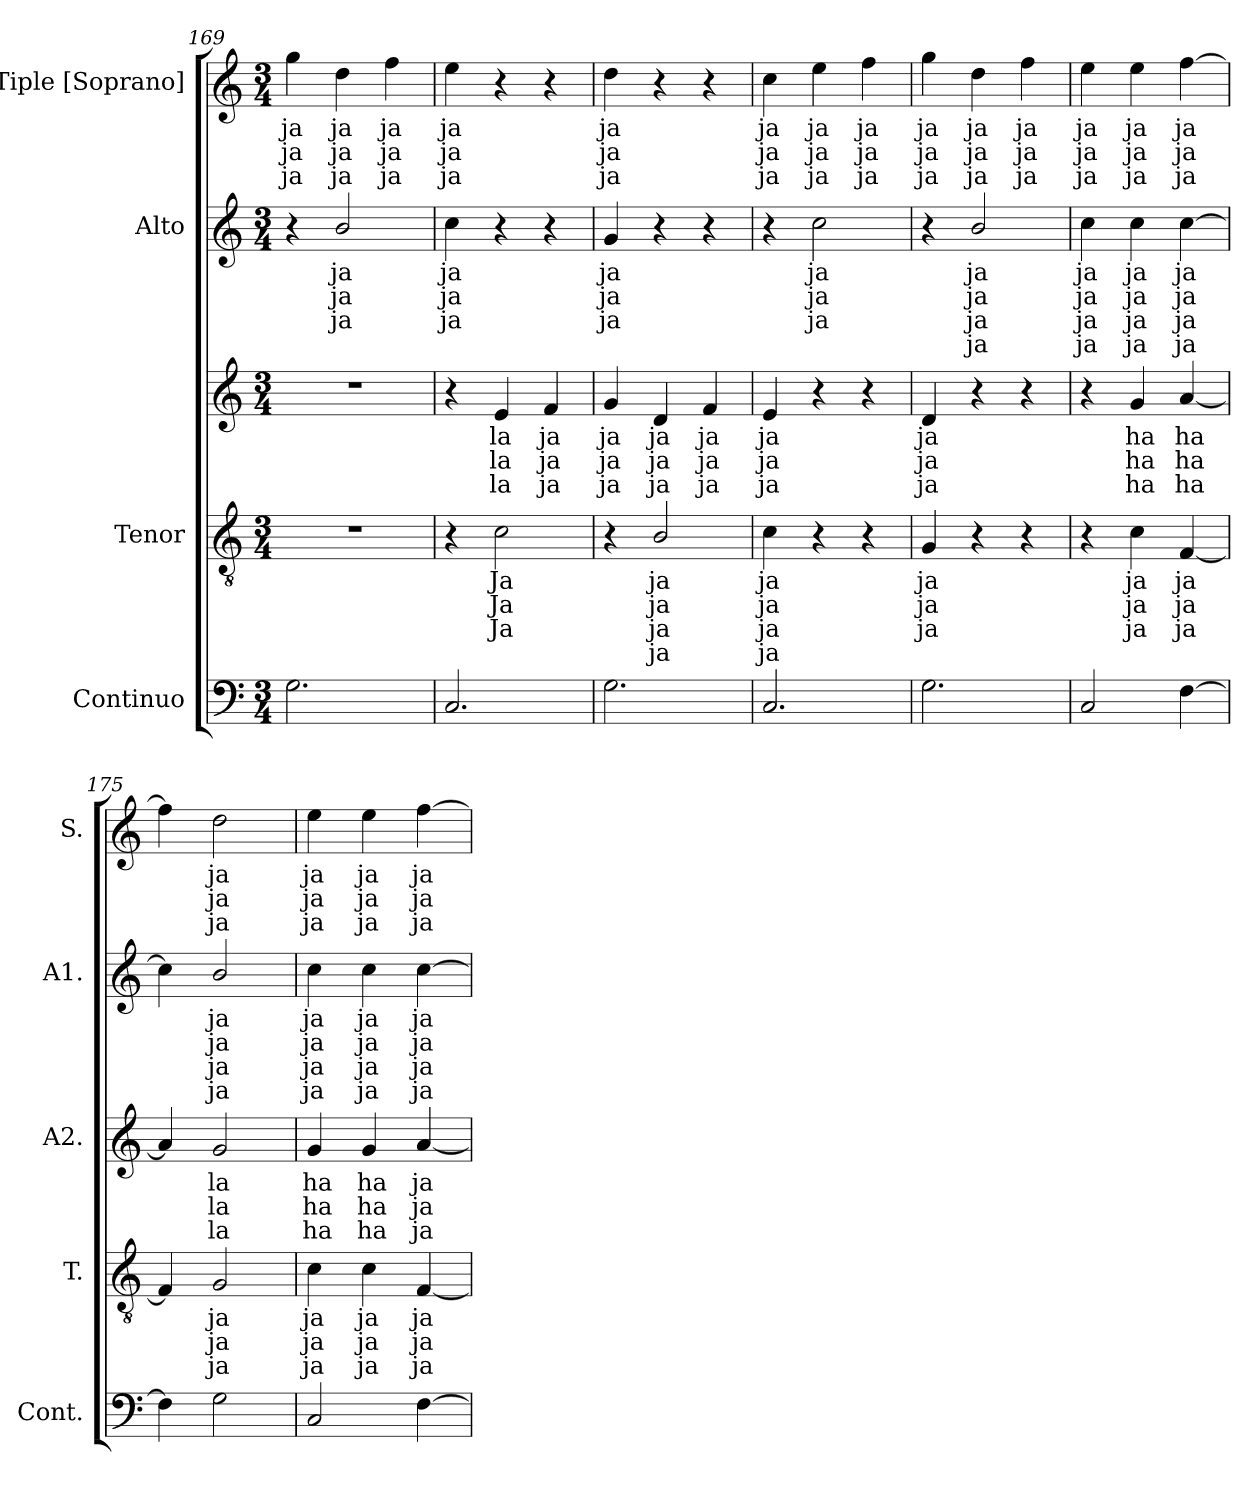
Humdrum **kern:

**kern	**kern	**text	**text	**text	**text	**kern	**text	**text	**text	**kern	**text	**text	**text	**text	**kern	**text	**text	**text
*part5	*part4	*part4	*part4	*part4	*part4	*part3	*part3	*part3	*part3	*part2	*part2	*part2	*part2	*part2	*part1	*part1	*part1	*part1
*staff5	*staff4	*staff4	*staff4	*staff4	*staff4	*staff3	*staff3	*staff3	*staff3	*staff2	*staff2	*staff2	*staff2	*staff2	*staff1	*staff1	*staff1	*staff1
*I"Continuo	*I"Tenor	*	*	*	*	*I""Tenor"  [Alto 2]	*	*	*	*I"Alto	*	*	*	*	*I"Tiple [Soprano]	*	*	*
*I'Cont.	*I'T.	*	*	*	*	*I'A2.	*	*	*	*I'A1.	*	*	*	*	*I'S.	*	*	*
*clefF4	*clefGv2	*	*	*	*	*clefG2	*	*	*	*clefG2	*	*	*	*	*clefG2	*	*	*
*	*ITrd7c12	*	*	*	*	*	*	*	*	*	*	*	*	*	*	*	*	*
*k[]	*k[]	*	*	*	*	*k[]	*	*	*	*k[]	*	*	*	*	*k[]	*	*	*
*C:	*C:	*	*	*	*	*C:	*	*	*	*C:	*	*	*	*	*C:	*	*	*
*M3/4	*M3/4	*	*	*	*	*M3/4	*	*	*	*M3/4	*	*	*	*	*M3/4	*	*	*
=169	=169	=169	=169	=169	=169	=169	=169	=169	=169	=169	=169	=169	=169	=169	=169	=169	=169	=169
!	!LO:N:vis=1	!	!	!	!	!LO:N:vis=1	!	!	!	!	!	!	!	!	!	!	!	!
!	!	!	!	!	!	!	!	!	!	!	!	!	!	!	!	!LO:LY:b:color=#000000	!LO:LY:b:color=#000000	!LO:LY:b:color=#000000
2.Gi\	2.r	.	.	.	.	2.r	.	.	.	4r	.	.	.	.	4ggi\	ja	ja	ja
!	!	!	!	!	!	!	!	!	!	!	!LO:LY:b:color=#000000	!LO:LY:b:color=#000000	!LO:LY:b:color=#000000	!	!	!	!	!
!	!	!	!	!	!	!	!	!	!	!	!	!	!	!	!	!LO:LY:b:color=#000000	!LO:LY:b:color=#000000	!LO:LY:b:color=#000000
.	.	.	.	.	.	.	.	.	.	2bi/	ja	ja	ja	.	4ddi\	ja	ja	ja
!	!	!	!	!	!	!	!	!	!	!	!	!	!	!	!	!LO:LY:b:color=#000000	!LO:LY:b:color=#000000	!LO:LY:b:color=#000000
.	.	.	.	.	.	.	.	.	.	.	.	.	.	.	4ffi\	ja	ja	ja
=170	=170	=170	=170	=170	=170	=170	=170	=170	=170	=170	=170	=170	=170	=170	=170	=170	=170	=170
!	!	!	!	!	!	!	!	!	!	!	!LO:LY:b:color=#000000	!LO:LY:b:color=#000000	!LO:LY:b:color=#000000	!	!	!	!	!
!	!	!	!	!	!	!	!	!	!	!	!	!	!	!	!	!LO:LY:b:color=#000000	!LO:LY:b:color=#000000	!LO:LY:b:color=#000000
2.Ci/	4r	.	.	.	.	4r	.	.	.	4cci\	ja	ja	ja	.	4eei\	ja	ja	ja
!	!	!LO:LY:b:color=#000000	!LO:LY:b:color=#000000	!LO:LY:b:color=#000000	!	!	!	!	!	!	!	!	!	!	!	!	!	!
!	!	!	!	!	!	!	!LO:LY:b:color=#000000	!LO:LY:b:color=#000000	!LO:LY:b:color=#000000	!	!	!	!	!	!	!	!	!
.	2Ci\	Ja	Ja	Ja	.	4ei/	la	la	la	4r	.	.	.	.	4r	.	.	.
!	!	!	!	!	!	!	!LO:LY:b:color=#000000	!LO:LY:b:color=#000000	!LO:LY:b:color=#000000	!	!	!	!	!	!	!	!	!
.	.	.	.	.	.	4fi/	ja	ja	ja	4r	.	.	.	.	4r	.	.	.
!!LO:LB:g=z
=171	=171	=171	=171	=171	=171	=171	=171	=171	=171	=171	=171	=171	=171	=171	=171	=171	=171	=171
!	!	!	!	!	!	!	!LO:LY:b:color=#000000	!LO:LY:b:color=#000000	!LO:LY:b:color=#000000	!	!	!	!	!	!	!	!	!
!	!	!	!	!	!	!	!	!	!	!	!LO:LY:b:color=#000000	!LO:LY:b:color=#000000	!LO:LY:b:color=#000000	!	!	!	!	!
!	!	!	!	!	!	!	!	!	!	!	!	!	!	!	!	!LO:LY:b:color=#000000	!LO:LY:b:color=#000000	!LO:LY:b:color=#000000
2.Gi\	4r	.	.	.	.	4gi/	ja	ja	ja	4gi/	ja	ja	ja	.	4ddi\	ja	ja	ja
!	!	!LO:LY:b:color=#000000	!LO:LY:b:color=#000000	!LO:LY:b:color=#000000	!LO:LY:b:color=#000000	!	!	!	!	!	!	!	!	!	!	!	!	!
!	!	!	!	!	!	!	!LO:LY:b:color=#000000	!LO:LY:b:color=#000000	!LO:LY:b:color=#000000	!	!	!	!	!	!	!	!	!
.	2BBi/	ja	ja	ja	ja	4di/	ja	ja	ja	4r	.	.	.	.	4r	.	.	.
!	!	!	!	!	!	!	!LO:LY:b:color=#000000	!LO:LY:b:color=#000000	!LO:LY:b:color=#000000	!	!	!	!	!	!	!	!	!
.	.	.	.	.	.	4fi/	ja	ja	ja	4r	.	.	.	.	4r	.	.	.
=172	=172	=172	=172	=172	=172	=172	=172	=172	=172	=172	=172	=172	=172	=172	=172	=172	=172	=172
!	!	!LO:LY:b:color=#000000	!LO:LY:b:color=#000000	!LO:LY:b:color=#000000	!LO:LY:b:color=#000000	!	!	!	!	!	!	!	!	!	!	!	!	!
!	!	!	!	!	!	!	!LO:LY:b:color=#000000	!LO:LY:b:color=#000000	!LO:LY:b:color=#000000	!	!	!	!	!	!	!	!	!
!	!	!	!	!	!	!	!	!	!	!	!	!	!	!	!	!LO:LY:b:color=#000000	!LO:LY:b:color=#000000	!LO:LY:b:color=#000000
2.Ci/	4Ci\	ja	ja	ja	ja	4ei/	ja	ja	ja	4r	.	.	.	.	4cci\	ja	ja	ja
!	!	!	!	!	!	!	!	!	!	!	!LO:LY:b:color=#000000	!LO:LY:b:color=#000000	!LO:LY:b:color=#000000	!	!	!	!	!
!	!	!	!	!	!	!	!	!	!	!	!	!	!	!	!	!LO:LY:b:color=#000000	!LO:LY:b:color=#000000	!LO:LY:b:color=#000000
.	4r	.	.	.	.	4r	.	.	.	2cci\	ja	ja	ja	.	4eei\	ja	ja	ja
!	!	!	!	!	!	!	!	!	!	!	!	!	!	!	!	!LO:LY:b:color=#000000	!LO:LY:b:color=#000000	!LO:LY:b:color=#000000
.	4r	.	.	.	.	4r	.	.	.	.	.	.	.	.	4ffi\	ja	ja	ja
=173	=173	=173	=173	=173	=173	=173	=173	=173	=173	=173	=173	=173	=173	=173	=173	=173	=173	=173
!	!	!LO:LY:b:color=#000000	!LO:LY:b:color=#000000	!LO:LY:b:color=#000000	!	!	!	!	!	!	!	!	!	!	!	!	!	!
!	!	!	!	!	!	!	!LO:LY:b:color=#000000	!LO:LY:b:color=#000000	!LO:LY:b:color=#000000	!	!	!	!	!	!	!	!	!
!	!	!	!	!	!	!	!	!	!	!	!	!	!	!	!	!LO:LY:b:color=#000000	!LO:LY:b:color=#000000	!LO:LY:b:color=#000000
2.Gi\	4GGi/	ja	ja	ja	.	4di/	ja	ja	ja	4r	.	.	.	.	4ggi\	ja	ja	ja
!	!	!	!	!	!	!	!	!	!	!	!LO:LY:b:color=#000000	!LO:LY:b:color=#000000	!LO:LY:b:color=#000000	!LO:LY:b:color=#000000	!	!	!	!
!	!	!	!	!	!	!	!	!	!	!	!	!	!	!	!	!LO:LY:b:color=#000000	!LO:LY:b:color=#000000	!LO:LY:b:color=#000000
.	4r	.	.	.	.	4r	.	.	.	2bi/	ja	ja	ja	ja	4ddi\	ja	ja	ja
!	!	!	!	!	!	!	!	!	!	!	!	!	!	!	!	!LO:LY:b:color=#000000	!LO:LY:b:color=#000000	!LO:LY:b:color=#000000
.	4r	.	.	.	.	4r	.	.	.	.	.	.	.	.	4ffi\	ja	ja	ja
=174	=174	=174	=174	=174	=174	=174	=174	=174	=174	=174	=174	=174	=174	=174	=174	=174	=174	=174
!	!	!	!	!	!	!	!	!	!	!	!LO:LY:b:color=#000000	!LO:LY:b:color=#000000	!LO:LY:b:color=#000000	!LO:LY:b:color=#000000	!	!	!	!
!	!	!	!	!	!	!	!	!	!	!	!	!	!	!	!	!LO:LY:b:color=#000000	!LO:LY:b:color=#000000	!LO:LY:b:color=#000000
2Ci/	4r	.	.	.	.	4r	.	.	.	4cci\	ja	ja	ja	ja	4eei\	ja	ja	ja
!	!	!LO:LY:b:color=#000000	!LO:LY:b:color=#000000	!LO:LY:b:color=#000000	!	!	!	!	!	!	!	!	!	!	!	!	!	!
!	!	!	!	!	!	!	!LO:LY:b:color=#000000	!LO:LY:b:color=#000000	!LO:LY:b:color=#000000	!	!	!	!	!	!	!	!	!
!	!	!	!	!	!	!	!	!	!	!	!LO:LY:b:color=#000000	!LO:LY:b:color=#000000	!LO:LY:b:color=#000000	!LO:LY:b:color=#000000	!	!	!	!
!	!	!	!	!	!	!	!	!	!	!	!	!	!	!	!	!LO:LY:b:color=#000000	!LO:LY:b:color=#000000	!LO:LY:b:color=#000000
.	4Ci\	ja	ja	ja	.	4gi/	ha	ha	ha	4cci\	ja	ja	ja	ja	4eei\	ja	ja	ja
!	!	!LO:LY:b:color=#000000	!LO:LY:b:color=#000000	!LO:LY:b:color=#000000	!	!	!	!	!	!	!	!	!	!	!	!	!	!
!	!	!	!	!	!	!	!LO:LY:b:color=#000000	!LO:LY:b:color=#000000	!LO:LY:b:color=#000000	!	!	!	!	!	!	!	!	!
!	!	!	!	!	!	!	!	!	!	!	!LO:LY:b:color=#000000	!LO:LY:b:color=#000000	!LO:LY:b:color=#000000	!LO:LY:b:color=#000000	!	!	!	!
!	!	!	!	!	!	!	!	!	!	!	!	!	!	!	!	!LO:LY:b:color=#000000	!LO:LY:b:color=#000000	!LO:LY:b:color=#000000
[4Fi\	[4FFi/	ja	ja	ja	.	[4ai/	ha	ha	ha	[4cci\	ja	ja	ja	ja	[4ffi\	ja	ja	ja
=175	=175	=175	=175	=175	=175	=175	=175	=175	=175	=175	=175	=175	=175	=175	=175	=175	=175	=175
4Fi\]	4FFi/]	.	.	.	.	4ai/]	.	.	.	4cci\]	.	.	.	.	4ffi\]	.	.	.
!	!	!LO:LY:b:color=#000000	!LO:LY:b:color=#000000	!LO:LY:b:color=#000000	!	!	!	!	!	!	!	!	!	!	!	!	!	!
!	!	!	!	!	!	!	!LO:LY:b:color=#000000	!LO:LY:b:color=#000000	!LO:LY:b:color=#000000	!	!	!	!	!	!	!	!	!
!	!	!	!	!	!	!	!	!	!	!	!LO:LY:b:color=#000000	!LO:LY:b:color=#000000	!LO:LY:b:color=#000000	!LO:LY:b:color=#000000	!	!	!	!
!	!	!	!	!	!	!	!	!	!	!	!	!	!	!	!	!LO:LY:b:color=#000000	!LO:LY:b:color=#000000	!LO:LY:b:color=#000000
2Gi\	2GGi/	ja	ja	ja	.	2gi/	la	la	la	2bi/	ja	ja	ja	ja	2ddi\	ja	ja	ja
=176	=176	=176	=176	=176	=176	=176	=176	=176	=176	=176	=176	=176	=176	=176	=176	=176	=176	=176
!	!	!LO:LY:b:color=#000000	!LO:LY:b:color=#000000	!LO:LY:b:color=#000000	!	!	!	!	!	!	!	!	!	!	!	!	!	!
!	!	!	!	!	!	!	!LO:LY:b:color=#000000	!LO:LY:b:color=#000000	!LO:LY:b:color=#000000	!	!	!	!	!	!	!	!	!
!	!	!	!	!	!	!	!	!	!	!	!LO:LY:b:color=#000000	!LO:LY:b:color=#000000	!LO:LY:b:color=#000000	!LO:LY:b:color=#000000	!	!	!	!
!	!	!	!	!	!	!	!	!	!	!	!	!	!	!	!	!LO:LY:b:color=#000000	!LO:LY:b:color=#000000	!LO:LY:b:color=#000000
2Ci/	4Ci\	ja	ja	ja	.	4gi/	ha	ha	ha	4cci\	ja	ja	ja	ja	4eei\	ja	ja	ja
!	!	!LO:LY:b:color=#000000	!LO:LY:b:color=#000000	!LO:LY:b:color=#000000	!	!	!	!	!	!	!	!	!	!	!	!	!	!
!	!	!	!	!	!	!	!LO:LY:b:color=#000000	!LO:LY:b:color=#000000	!LO:LY:b:color=#000000	!	!	!	!	!	!	!	!	!
!	!	!	!	!	!	!	!	!	!	!	!LO:LY:b:color=#000000	!LO:LY:b:color=#000000	!LO:LY:b:color=#000000	!LO:LY:b:color=#000000	!	!	!	!
!	!	!	!	!	!	!	!	!	!	!	!	!	!	!	!	!LO:LY:b:color=#000000	!LO:LY:b:color=#000000	!LO:LY:b:color=#000000
.	4Ci\	ja	ja	ja	.	4gi/	ha	ha	ha	4cci\	ja	ja	ja	ja	4eei\	ja	ja	ja
!	!	!LO:LY:b:color=#000000	!LO:LY:b:color=#000000	!LO:LY:b:color=#000000	!	!	!	!	!	!	!	!	!	!	!	!	!	!
!	!	!	!	!	!	!	!LO:LY:b:color=#000000	!LO:LY:b:color=#000000	!LO:LY:b:color=#000000	!	!	!	!	!	!	!	!	!
!	!	!	!	!	!	!	!	!	!	!	!LO:LY:b:color=#000000	!LO:LY:b:color=#000000	!LO:LY:b:color=#000000	!LO:LY:b:color=#000000	!	!	!	!
!	!	!	!	!	!	!	!	!	!	!	!	!	!	!	!	!LO:LY:b:color=#000000	!LO:LY:b:color=#000000	!LO:LY:b:color=#000000
[4Fi\	[4FFi/	ja	ja	ja	.	[4ai/	ja	ja	ja	[4cci\	ja	ja	ja	ja	[4ffi\	ja	ja	ja
=	=	=	=	=	=	=	=	=	=	=	=	=	=	=	=	=	=	=
*-	*-	*-	*-	*-	*-	*-	*-	*-	*-	*-	*-	*-	*-	*-	*-	*-	*-	*-
